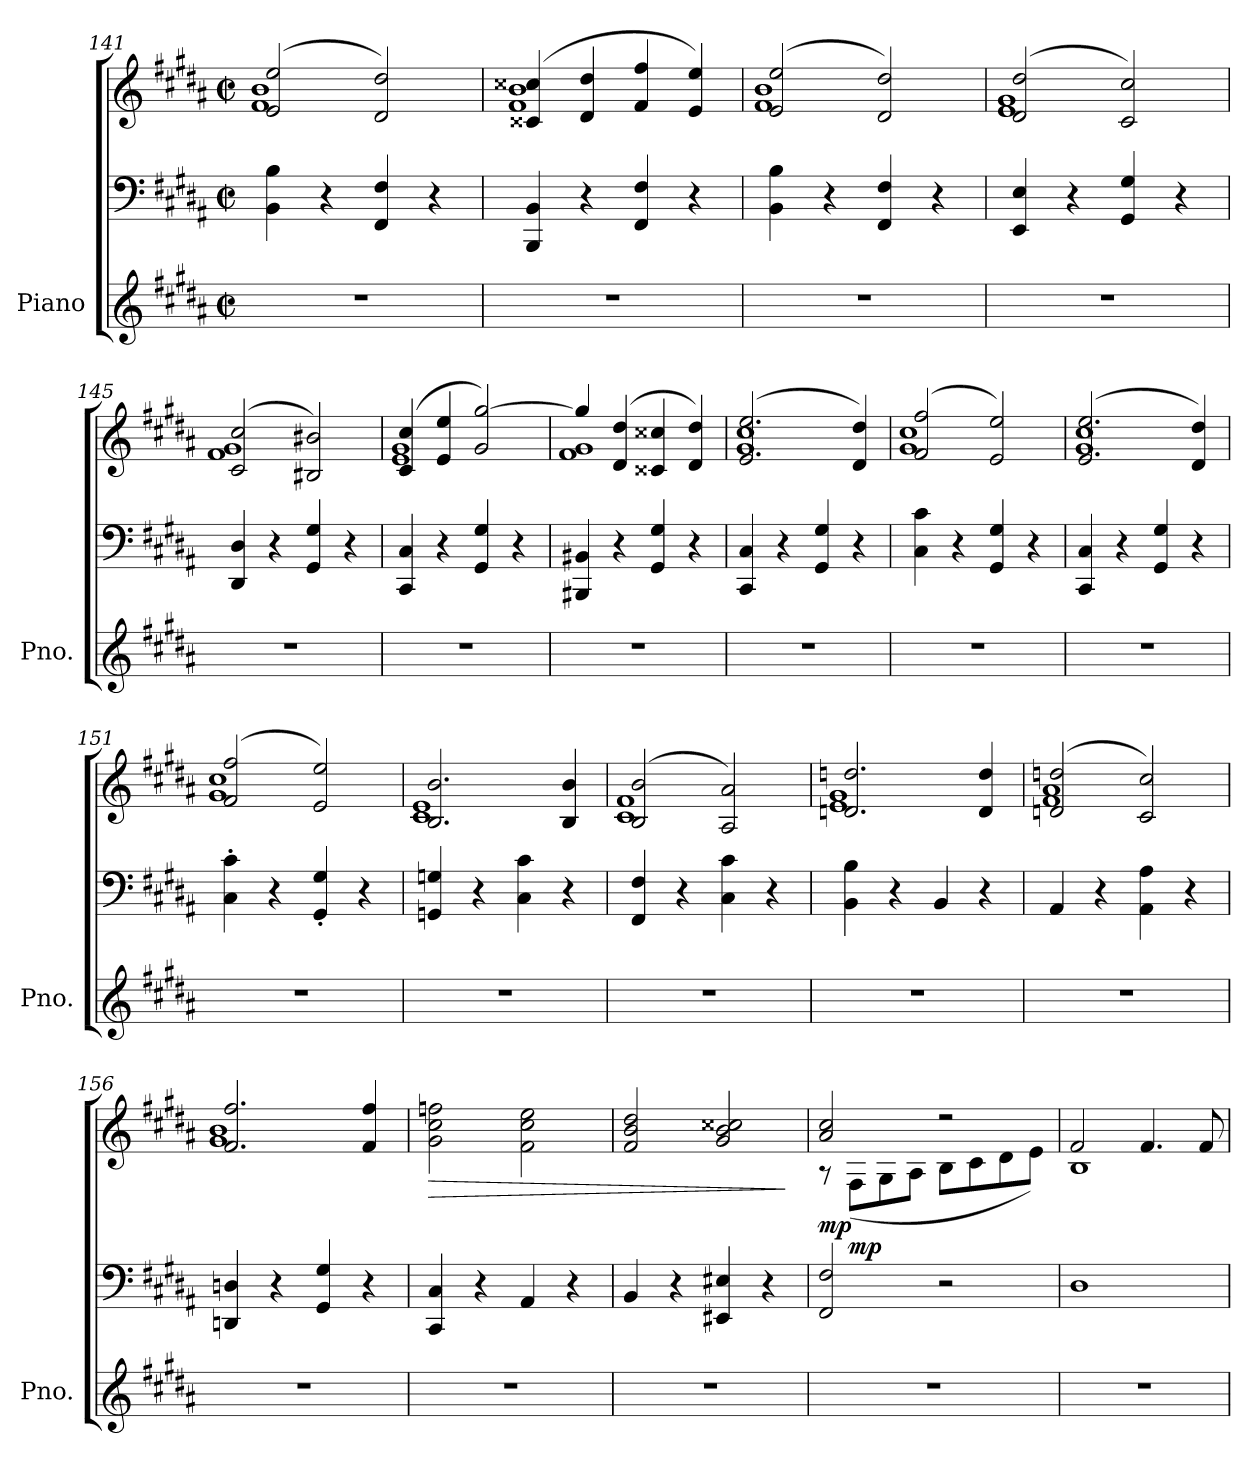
**kern	**kern	**kern	**dynam
*part1	*part1	*part1	*part1
*staff3	*staff2	*staff1	*staff1/2/3
*I"Piano	*	*	*
*I'Pno.	*	*	*
*clefG2	*clefF4	*clefG2	*
*k[f#c#g#d#a#]	*k[f#c#g#d#a#]	*k[f#c#g#d#a#]	*
*M2/2	*M2/2	*M2/2	*
*met(c|)	*met(c|)	*met(c|)	*
=141	=141	=141	=141
*	*	*^	*
1r	4BB\ 4B\	(>2e/ 2ee/	1f# 1b	.
.	4r	.	.	.
.	4FF#/ 4F#/	2d#/ 2dd#/)	.	.
.	4r	.	.	.
=142	=142	=142	=142	=142
1r	4BBB/ 4BB/	(>4c##X/ 4cc##X/	1f# 1b	.
.	4r	4d#/ 4dd#/	.	.
.	4FF#/ 4F#/	4f#/ 4ff#/	.	.
.	4r	4e/ 4ee/)	.	.
=143	=143	=143	=143	=143
1r	4BB\ 4B\	(>2e/ 2ee/	1f# 1b	.
.	4r	.	.	.
.	4FF#/ 4F#/	2d#/ 2dd#/)	.	.
.	4r	.	.	.
=144	=144	=144	=144	=144
1r	4EE/ 4E/	(>2d#/ 2dd#/	1e 1g#	.
.	4r	.	.	.
.	4GG#/ 4G#/	2c#/ 2cc#/)	.	.
.	4r	.	.	.
=145	=145	=145	=145	=145
1r	4DD#/ 4D#/	(>2c#/ 2cc#/	1f# 1g#	.
.	4r	.	.	.
.	4GG#/ 4G#/	2B#X/ 2b#X/)	.	.
.	4r	.	.	.
=146	=146	=146	=146	=146
1r	4CC#/ 4C#/	(>4c#/ 4cc#/	1e 1g#	.
.	4r	4e/ 4ee/	.	.
.	4GG#/ 4G#/	2g#/ [2gg#/)	.	.
.	4r	.	.	.
=147	=147	=147	=147	=147
1r	4BBB#X/ 4BB#X/	4gg#/]	1f# 1g#	.
.	4r	(>4d#/ 4dd#/	.	.
.	4GG#/ 4G#/	4c##X/ 4cc##X/	.	.
.	4r	4d#/ 4dd#/)	.	.
=148	=148	=148	=148	=148
1r	4CC#/ 4C#/	(>2.e/ 2.ee/	1g# 1cc#	.
.	4r	.	.	.
.	4GG#/ 4G#/	.	.	.
.	4r	4d#/ 4dd#/)	.	.
!!LO:LB:g=z	!!
=149	=149	=149	=149	=149
1r	4C#\ 4c#\	(>2f#/ 2ff#/	1g# 1cc#	.
.	4r	.	.	.
.	4GG#/ 4G#/	2e/ 2ee/)	.	.
.	4r	.	.	.
=150	=150	=150	=150	=150
1r	4CC#/ 4C#/	(>2.e/ 2.ee/	1g# 1cc#	.
.	4r	.	.	.
.	4GG#/ 4G#/	.	.	.
.	4r	4d#/ 4dd#/)	.	.
=151	=151	=151	=151	=151
1r	4C#\' 4c#\'	(>2f#/ 2ff#/	1g# 1cc#	.
.	4r	.	.	.
.	4GG#/' 4G#/'	2e/ 2ee/)	.	.
.	4r	.	.	.
=152	=152	=152	=152	=152
1r	4GGn/ 4Gn/	2.B/ 2.b/	1c# 1e	.
.	4r	.	.	.
.	4C#\ 4c#\	.	.	.
.	4r	4B/ 4b/	.	.
=153	=153	=153	=153	=153
1r	4FF#/ 4F#/	(>2B/ 2b/	1c# 1f#	.
.	4r	.	.	.
.	4C#\ 4c#\	2A#/ 2a#/)	.	.
.	4r	.	.	.
=154	=154	=154	=154	=154
1r	4BB\ 4B\	2.dn/ 2.ddn/	1e 1g#	.
.	4r	.	.	.
.	4BB/	.	.	.
.	4r	4d/ 4dd/	.	.
=155	=155	=155	=155	=155
1r	4AA#/	(>2dn/ 2ddn/	1f# 1a#	.
.	4r	.	.	.
.	4AA#\ 4A#\	2c#/ 2cc#/)	.	.
.	4r	.	.	.
=156	=156	=156	=156	=156
1r	4DDn/ 4Dn/	2.f#/ 2.ff#/	1g# 1b	.
.	4r	.	.	.
.	4GG#/ 4G#/	.	.	.
.	4r	4f#/ 4ff#/	.	.
*	*	*v	*v	*
=157	=157	=157	=157
!	!	!	!LO:HP:b
1r	4CC#/ 4C#/	2g#\ 2cc#\ 2ffn\	>
.	4r	.	.
.	4AA#/	2f#\ 2cc#\ 2ee\	.
.	4r	.	.
=158	=158	=158	=158
1r	4BB/	2f#/ 2b/ 2dd#/	.
.	4r	.	.
.	4EE#X/ 4E#X/	2g#/ 2b/ 2cc##X/	.
.	4r	.	.
.	.	.	]
!!LO:LB:g=z
=159	=159	=159	=159
*	*	*^	*
!	!	!	!	!LO:DY:b
1r	2FF#/ 2F#/	2a#/ 2cc#/	8r	mp
!	!	!	!	!LO:DY:b
.	.	.	(<8F#\L	mp
.	.	.	8G#\	.
.	.	.	8A#\J	.
.	2r	2r	8B\L	.
.	.	.	8c#\	.
.	.	.	8d#\	.
.	.	.	8e\J)	.
=160	=160	=160	=160	=160
1r	1D#	2f#/	1B	.
.	.	4.f#/	.	.
.	.	8f#/	.	.
*	*	*v	*v	*
=	=	=	=
*-	*-	*-	*-
